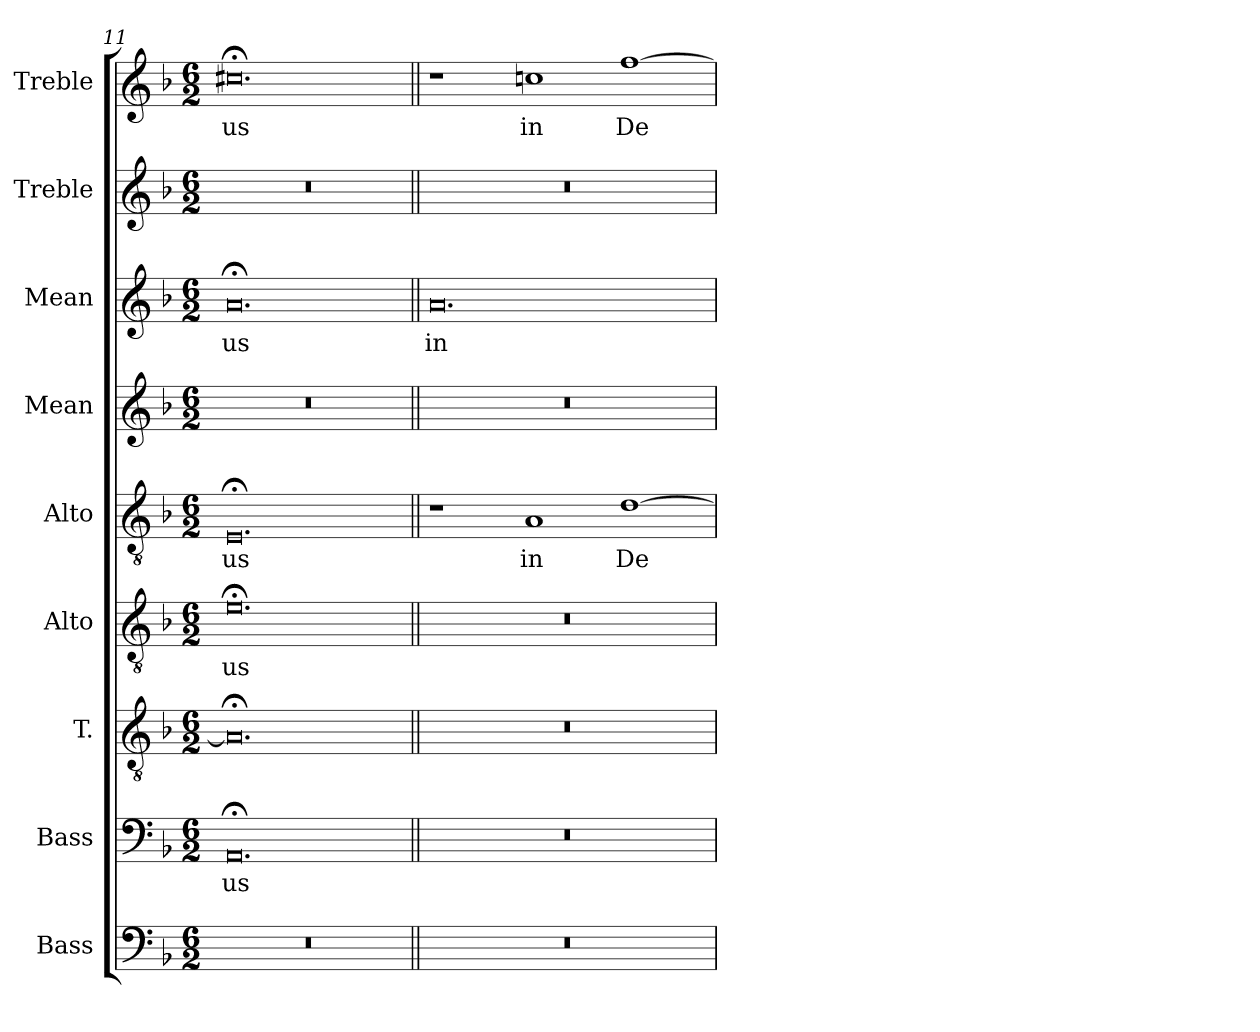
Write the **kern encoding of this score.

**kern	**kern	**text	**kern	**kern	**text	**kern	**text	**kern	**kern	**text	**kern	**kern	**text
*part9	*part8	*part8	*part7	*part6	*part6	*part5	*part5	*part4	*part3	*part3	*part2	*part1	*part1
*staff9	*staff8	*staff8	*staff7	*staff6	*staff6	*staff5	*staff5	*staff4	*staff3	*staff3	*staff2	*staff1	*staff1
*I"Bass	*I"Bass	*	*I"T.	*I"Alto	*	*I"Alto	*	*I"Mean	*I"Mean	*	*I"Treble	*I"Treble	*
*I'B.	*I'B.	*	*I'T.	*I'A2.	*	*I'A1.	*	*I'M.	*I'M.	*	*I'Tr.	*I'Tr.	*
*clefF4	*clefF4	*	*clefGv2	*clefGv2	*	*clefGv2	*	*clefG2	*clefG2	*	*clefG2	*clefG2	*
*	*	*	*ITrd7c12	*ITrd7c12	*	*ITrd7c12	*	*	*	*	*	*	*
*k[b-]	*k[b-]	*	*k[b-]	*k[b-]	*	*k[b-]	*	*k[b-]	*k[b-]	*	*k[b-]	*k[b-]	*
*F:	*F:	*	*F:	*F:	*	*F:	*	*F:	*F:	*	*F:	*F:	*
*M6/2	*M6/2	*	*M6/2	*M6/2	*	*M6/2	*	*M6/2	*M6/2	*	*M6/2	*M6/2	*
=11	=11	=11	=11	=11	=11	=11	=11	=11	=11	=11	=11	=11	=11
!LO:N:vis=1	!	!	!	!	!	!	!	!	!	!	!	!	!
!	!	!LO:LY:b:color=#000000	!	!	!	!	!	!	!	!	!	!	!
!	!	!	!	!	!LO:LY:b:color=#000000	!	!	!	!	!	!	!	!
!	!	!	!	!	!	!	!LO:LY:b:color=#000000	!LO:N:vis=1	!	!	!	!	!
!	!	!	!	!	!	!	!	!	!	!LO:LY:b:color=#000000	!LO:N:vis=1	!	!
!	!	!	!	!	!	!	!	!	!	!	!	!	!LO:LY:b:color=#000000
0.r	0.AA;i	us	0.AA;i]	0.E;i	us	0.EE;i	us	0.r	0.a;i	us	0.r	0.cc#X;i	us
=12||	=12||	=12||	=12||	=12||	=12||	=12||	=12||	=12||	=12||	=12||	=12||	=12||	=12||
!LO:N:vis=1	!LO:N:vis=1	!	!LO:N:vis=1	!LO:N:vis=1	!	!	!	!LO:N:vis=1	!	!	!	!	!
!	!	!	!	!	!	!	!	!	!	!LO:LY:b:color=#000000	!LO:N:vis=1	!	!
0.r	0.r	.	0.r	0.r	.	1r	.	0.r	0.ai	in	0.r	1r	.
!	!	!	!	!	!	!	!LO:LY:b:color=#000000	!	!	!	!	!	!
!	!	!	!	!	!	!	!	!	!	!	!	!	!LO:LY:b:color=#000000
.	.	.	.	.	.	1AAi	in	.	.	.	.	1ccni	in
!	!	!	!	!	!	!	!LO:LY:b:color=#000000	!	!	!	!	!	!
!	!	!	!	!	!	!	!	!	!	!	!	!	!LO:LY:b:color=#000000
.	.	.	.	.	.	[>1Di	De	.	.	.	.	[>1ffi	De
=	=	=	=	=	=	=	=	=	=	=	=	=	=
*-	*-	*-	*-	*-	*-	*-	*-	*-	*-	*-	*-	*-	*-
